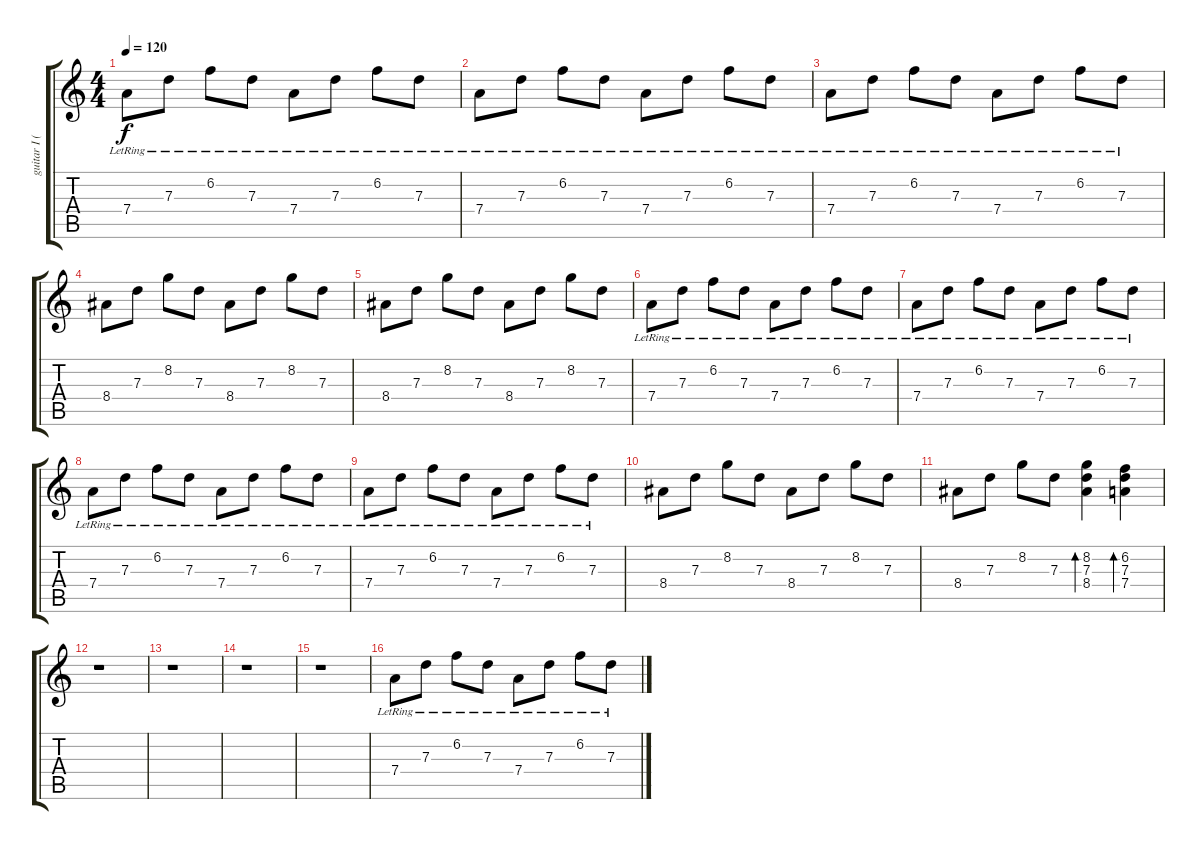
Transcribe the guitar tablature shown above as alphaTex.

\track ("guitar I (steel)" "guitar I (") {instrument acousticguitarsteel}
\staff {score tabs}
\tuning (E4 B3 G3 D3 A2 E2) {hide}
\ts (4 4)
\tempo 120
\clef g2
\ks c
7.4{lr}.8{dy f} 7.3{lr}.8 6.2{lr}.8 7.3{lr}.8 7.4{lr}.8 7.3{lr}.8 6.2{lr}.8 7.3{lr}.8 |
7.4{lr}.8 7.3{lr}.8 6.2{lr}.8 7.3{lr}.8 7.4{lr}.8 7.3{lr}.8 6.2{lr}.8 7.3{lr}.8 |
7.4{lr}.8 7.3{lr}.8 6.2{lr}.8 7.3{lr}.8 7.4{lr}.8 7.3{lr}.8 6.2{lr}.8 7.3{lr}.8 |
8.4.8 7.3.8 8.2.8 7.3.8 8.4.8 7.3.8 8.2.8 7.3.8 |
8.4.8 7.3.8 8.2.8 7.3.8 8.4.8 7.3.8 8.2.8 7.3.8 |
7.4{lr}.8 7.3{lr}.8 6.2{lr}.8 7.3{lr}.8 7.4{lr}.8 7.3{lr}.8 6.2{lr}.8 7.3{lr}.8 |
7.4{lr}.8 7.3{lr}.8 6.2{lr}.8 7.3{lr}.8 7.4{lr}.8 7.3{lr}.8 6.2{lr}.8 7.3{lr}.8 |
7.4{lr}.8 7.3{lr}.8 6.2{lr}.8 7.3{lr}.8 7.4{lr}.8 7.3{lr}.8 6.2{lr}.8 7.3{lr}.8 |
7.4{lr}.8 7.3{lr}.8 6.2{lr}.8 7.3{lr}.8 7.4{lr}.8 7.3{lr}.8 6.2{lr}.8 7.3{lr}.8 |
8.4.8 7.3.8 8.2.8 7.3.8 8.4.8 7.3.8 8.2.8 7.3.8 |
8.4.8 7.3.8 8.2.8 7.3.8 (8.2 7.3 8.4).4{bd 480} (6.2 7.3 7.4).4{bd 480} |
r.1 |
r.1 |
r.1 |
r.1 |
7.4{lr}.8 7.3{lr}.8 6.2{lr}.8 7.3{lr}.8 7.4{lr}.8 7.3{lr}.8 6.2{lr}.8 7.3{lr}.8
